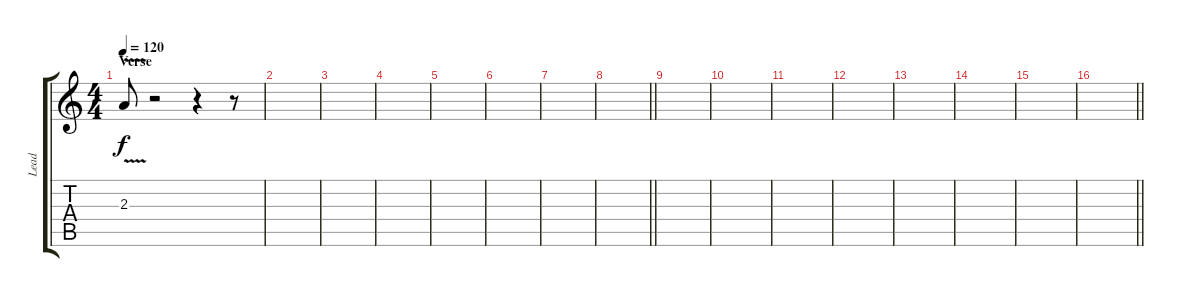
\track ("Lead" "Lead") {instrument distortionguitar}
\staff {score tabs}
\tuning (E4 B3 G3 D3 A2 E2) {hide}
\ts (4 4)
\section ("" "Verse")
\tempo 120
\clef g2
\ks c
2.3{v}.8{dy f} r.2 r.4 r.8 |
|
|
|
|
|
|
\barLineRight lightlight
|
|
|
|
|
|
|
|
\barLineRight lightlight
